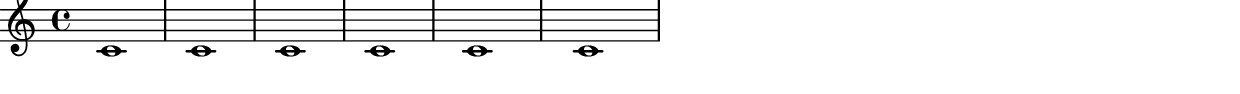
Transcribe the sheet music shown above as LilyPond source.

%% Generated by lilypond-book
%% Options: [exampleindent=10.16\mm,indent=0\mm,line-width=160\mm]
\include "lilypond-book-preamble.ly"


% ****************************************************************
% Start cut-&-pastable-section
% ****************************************************************

#(ly:set-option 'eps-box-padding 3.000000)



\paper {
  indent = 0\mm
  line-width = 160\mm
  % offset the left padding, also add 1mm as lilypond creates cropped
  % images with a little space on the right
  line-width = #(- line-width (* mm  3.000000) (* mm 1))
}

\layout {
  
}




% ****************************************************************
% ly snippet:
% ****************************************************************
\sourcefilename "/lilypond-2.24.3/input/regression/fret-diagrams-dots.ly"
\sourcefileline 0
\version "2.19.8"

\header {
  texidoc="
Dots indicating fingerings can be changed in location,
size, and coloring.
It is possible to parenthesize a single dot.  The color
of the paranthesis may be taken from dot or default.
A possible collision between parathesis and fret-label-
indication can be resolved by an override for
@code{fret-label-horizontal-offset} in @code{fret-diagram-details}.

"
}

\layout { ragged-right = ##t }

<<
  \chords {
    c1 |
    c1 |
    c1 |
    c1 |
    c1 |
    c1
  }

  \new Voice {
    \textLengthOn

     %% C major for guitar,  verbose style
    c'1 ^\markup {
            \fret-diagram-verbose #'((mute 6)
                                     (place-fret 5 3 1)
                                     (place-fret 4 5 2)
                                     (place-fret 3 5 3)
                                     (place-fret 2 5 4)
                                     (place-fret 1 3 1)
                                     (barre 5 1 3))}

     %% C major for guitar, verbose style
    \override TextScript.fret-diagram-details.dot-radius = #0.3
    c' ^\markup {
            \fret-diagram-verbose #'((mute 6)
                                     (place-fret 5 3 1)
                                     (place-fret 4 5 2)
                                     (place-fret 3 5 3)
                                     (place-fret 2 5 4)
                                     (place-fret 1 3 1)
                                     (barre 5 1 3))}

     %% C major for guitar, verbose style
    \revert TextScript.fret-diagram-details.dot-radius
    \once \override TextScript.fret-diagram-details.dot-color = #'white
    c' ^\markup {
            \fret-diagram-verbose #'((mute 6)
                                     (place-fret 5 3 1)
                                     (place-fret 4 5 2)
                                     (place-fret 3 5 3)
                                     (place-fret 2 5 4)
                                     (place-fret 1 3 1)
                                     (barre 5 1 3))}

     %% C major for guitar,  verbose style
    \once \override TextScript.fret-diagram-details.dot-position = #0.5
    c'1 ^\markup {
            \fret-diagram-verbose #'((mute 6)
                                     (place-fret 5 3 1)
                                     (place-fret 4 5 2)
                                     (place-fret 3 5 3)
                                     (place-fret 2 5 4)
                                     (place-fret 1 3 1)
                                     (barre 5 1 3))}

     %% C major for guitar,  verbose style
    \once \override TextScript.size = #1.4
    c'1 ^\markup {
            \fret-diagram-verbose #'((mute 6)
                                     (place-fret 5 3 1 blue)
                                     (place-fret 4 5 2 red parenthesized)
                                     (place-fret 3 5 3)
                                     (place-fret 2 5 4 red)
                                     (place-fret 1 3 1 blue parenthesized)
                                     (barre 5 1 3))}

     %% C major for guitar,  verbose style
     %% larger size and dot-radius
     %% different dot-colors
     %% parenthesizing single dots, with different paren-color
     %% horizontal moving fret-label-indication
    \once \override TextScript.size = #1.5
    \once \override TextScript.fret-diagram-details.dot-radius = #0.4
    \once \override TextScript.fret-diagram-details.fret-label-horizontal-offset = #0.2
    c'1 ^\markup {
            \fret-diagram-verbose
              #'((mute 6)
                 (place-fret 5 3 1 blue)
                 (place-fret 4 5 2 red parenthesized default-paren-color)
                 (place-fret 3 5 3)
                 (place-fret 2 5 4 red)
                 (place-fret 1 3 1 blue parenthesized)
                 (barre 5 1 3))}

 }
>>



% ****************************************************************
% end ly snippet
% ****************************************************************
